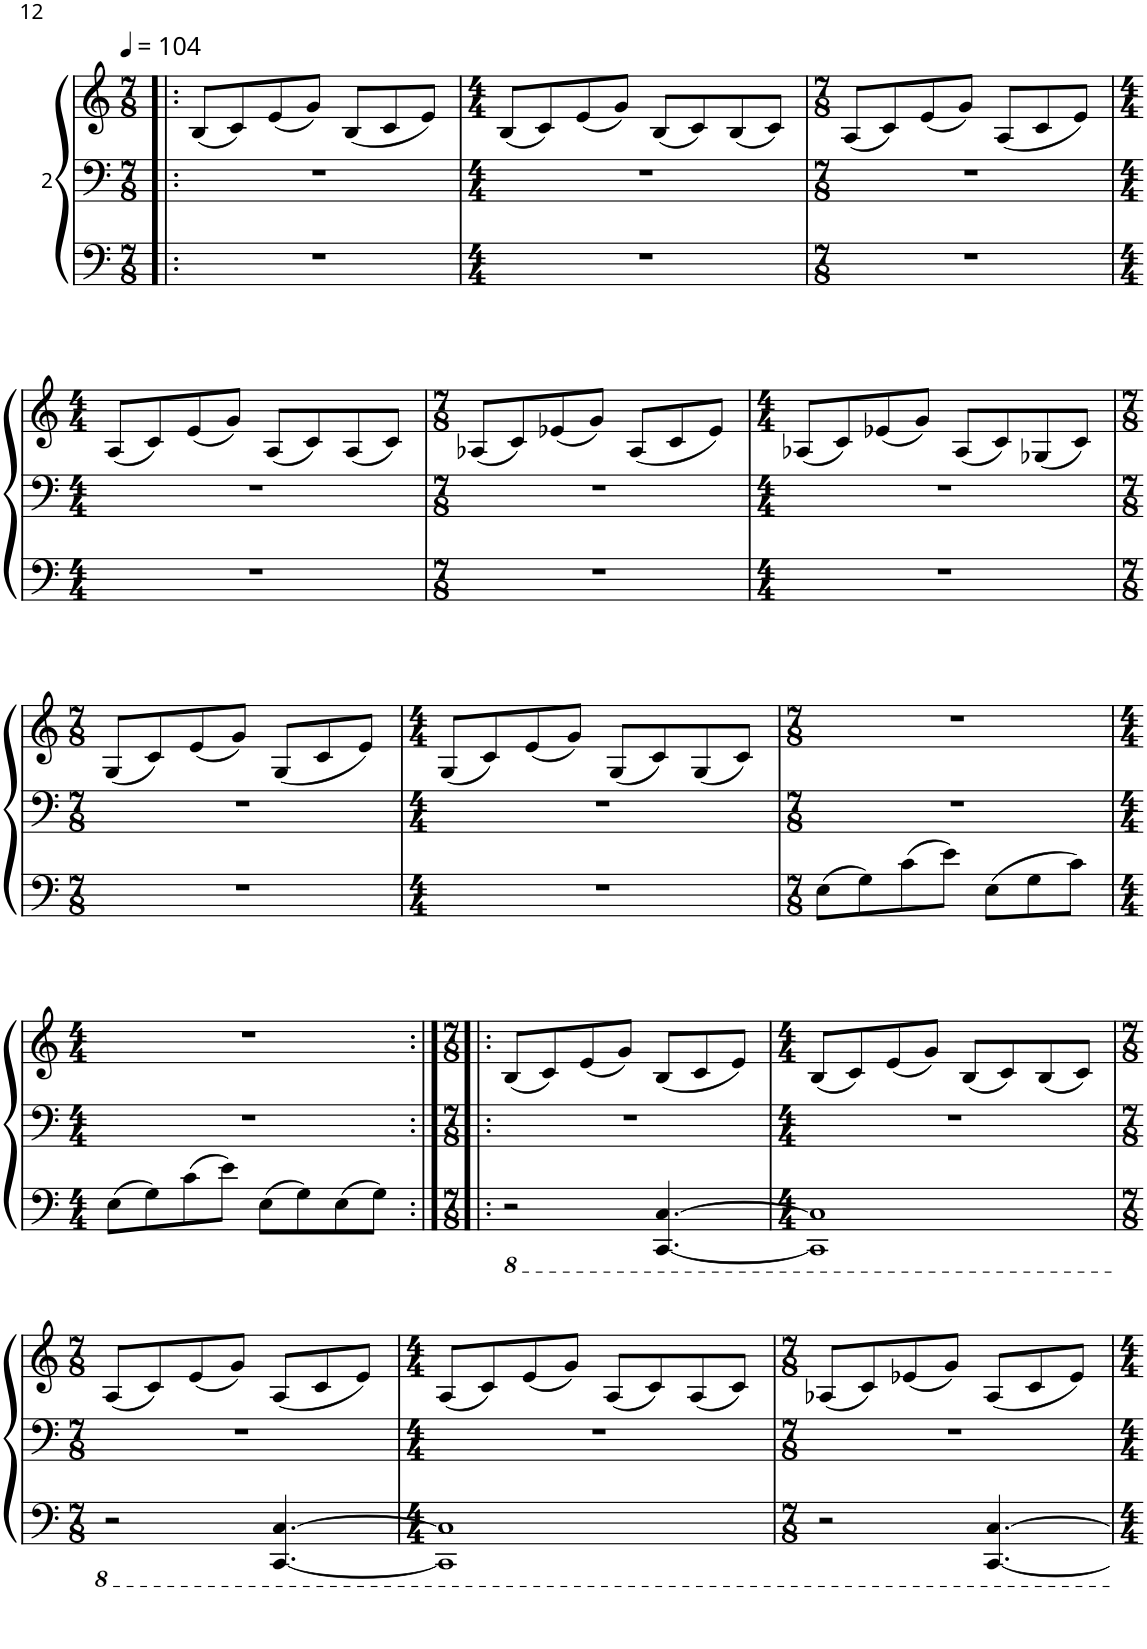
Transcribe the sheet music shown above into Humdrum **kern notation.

**kern	**kern	**kern
*part1	*part1	*part1
*staff3	*staff2	*staff1
*I"Piano	*	*
*I'Pno.	*	*
!!LO:PB:g=z
*clefF4	*clefF4	*clefG2
*k[]	*k[]	*k[]
*M7/8	*M7/8	*M7/8
*MM104	*MM104	*MM104
=114!|:	=114!|:	=114!|:
2..r	2..r	(8B/L
.	.	8c/)
.	.	(8e/
.	.	8g/J)
.	.	(8B/L
.	.	8c/
.	.	8e/J)
=115	=115	=115
*M4/4	*M4/4	*M4/4
1r	1r	(8B/L
.	.	8c/)
.	.	(8e/
.	.	8g/J)
.	.	(8B/L
.	.	8c/)
.	.	(8B/
.	.	8c/J)
=116	=116	=116
*M7/8	*M7/8	*M7/8
2..r	2..r	(8A/L
.	.	8c/)
.	.	(8e/
.	.	8g/J)
.	.	(8A/L
.	.	8c/
.	.	8e/J)
!!LO:LB:g=z
=117	=117	=117
*M4/4	*M4/4	*M4/4
1r	1r	(8A/L
.	.	8c/)
.	.	(8e/
.	.	8g/J)
.	.	(8A/L
.	.	8c/)
.	.	(8A/
.	.	8c/J)
=118	=118	=118
*M7/8	*M7/8	*M7/8
2..r	2..r	(8A-X/L
.	.	8c/)
.	.	(8e-X/
.	.	8g/J)
.	.	(8A-/L
.	.	8c/
.	.	8e-/J)
=119	=119	=119
*M4/4	*M4/4	*M4/4
1r	1r	(8A-X/L
.	.	8c/)
.	.	(8e-X/
.	.	8g/J)
.	.	(8A-/L
.	.	8c/)
.	.	(8G-X/
.	.	8c/J)
!!LO:LB:g=z
=120	=120	=120
*M7/8	*M7/8	*M7/8
2..r	2..r	(8G/L
.	.	8c/)
.	.	(8e/
.	.	8g/J)
.	.	(8G/L
.	.	8c/
.	.	8e/J)
=121	=121	=121
*M4/4	*M4/4	*M4/4
1r	1r	(8G/L
.	.	8c/)
.	.	(8e/
.	.	8g/J)
.	.	(8G/L
.	.	8c/)
.	.	(8G/
.	.	8c/J)
=122	=122	=122
*M7/8	*M7/8	*M7/8
8E\L	2..r	2..r
8G\	.	.
8c\	.	.
8e\J	.	.
8E\L	.	.
8G\	.	.
8c\J	.	.
!!LO:LB:g=z
=123	=123	=123
*M4/4	*M4/4	*M4/4
8E\L	1r	1r
8G\	.	.
8c\	.	.
8e\J	.	.
8E\L	.	.
8G\	.	.
8E\	.	.
8G\J	.	.
=124:|!|:	=124:|!|:	=124:|!|:
*M7/8	*M7/8	*M7/8
2r	2..r	(8B/L
.	.	8c/)
.	.	(8e/
.	.	8g/J)
[4.CCC/ [4.CC/	.	(8B/L
.	.	8c/
.	.	8e/J)
=125	=125	=125
*M4/4	*M4/4	*M4/4
1CCC] 1CC]	1r	(8B/L
.	.	8c/)
.	.	(8e/
.	.	8g/J)
.	.	(8B/L
.	.	8c/)
.	.	(8B/
.	.	8c/J)
!!LO:LB:g=z
=126	=126	=126
*M7/8	*M7/8	*M7/8
2r	2..r	(8A/L
.	.	8c/)
.	.	(8e/
.	.	8g/J)
[4.CCC/ [4.CC/	.	(8A/L
.	.	8c/
.	.	8e/J)
=127	=127	=127
*M4/4	*M4/4	*M4/4
1CCC] 1CC]	1r	(8A/L
.	.	8c/)
.	.	(8e/
.	.	8g/J)
.	.	(8A/L
.	.	8c/)
.	.	(8A/
.	.	8c/J)
=128	=128	=128
*M7/8	*M7/8	*M7/8
2r	2..r	(8A-X/L
.	.	8c/)
.	.	(8e-X/
.	.	8g/J)
[4.CCC/ [4.CC/	.	(8A-/L
.	.	8c/
.	.	8e-/J)
=	=	=
*-	*-	*-
